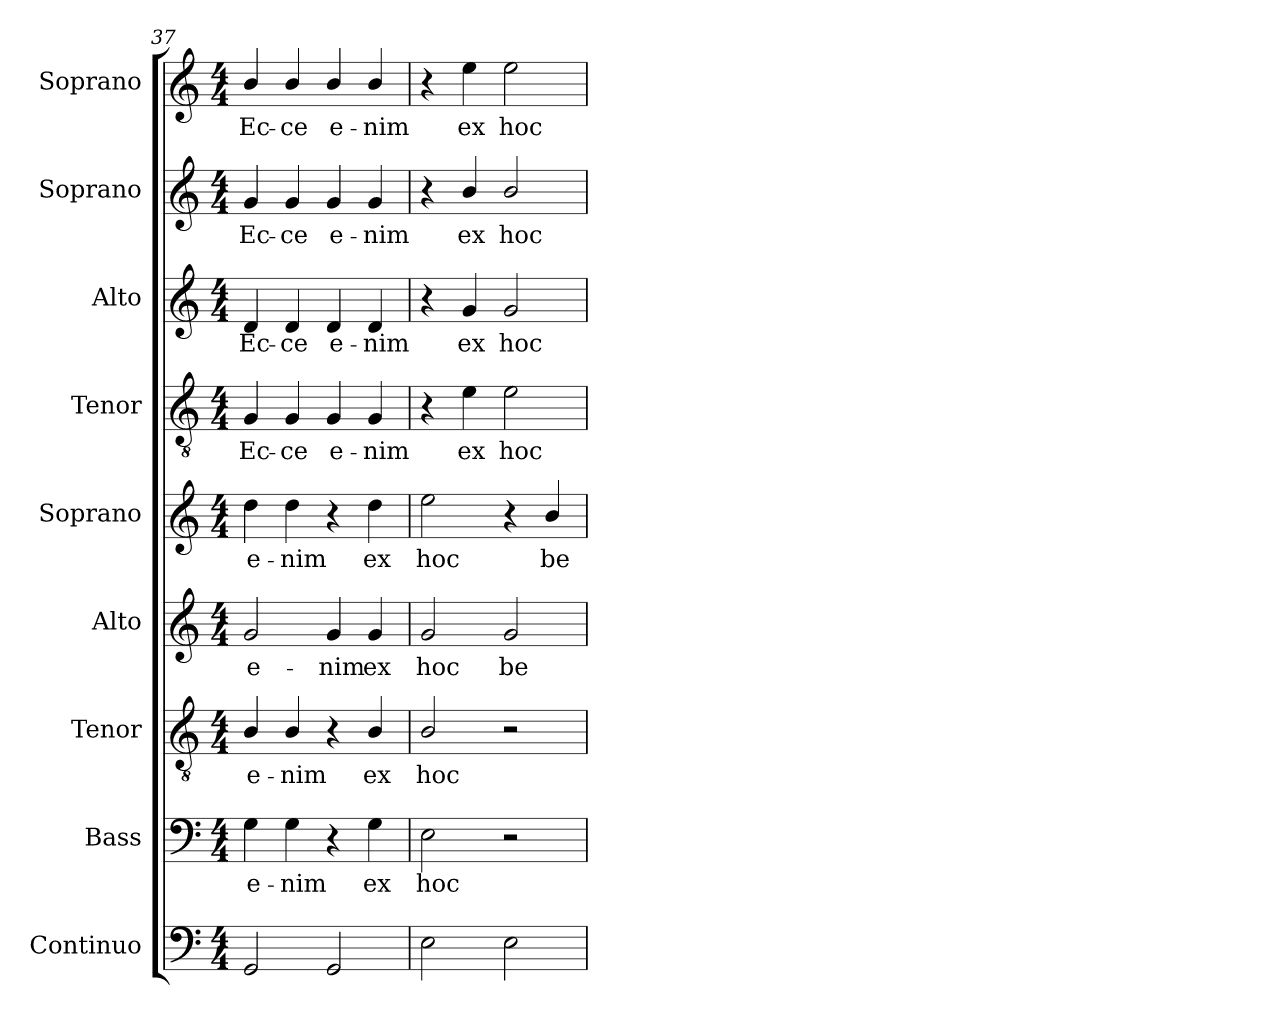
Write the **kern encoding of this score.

**kern	**kern	**text	**kern	**text	**kern	**text	**kern	**text	**kern	**text	**kern	**text	**kern	**text	**kern	**text
*part9	*part8	*part8	*part7	*part7	*part6	*part6	*part5	*part5	*part4	*part4	*part3	*part3	*part2	*part2	*part1	*part1
*staff9	*staff8	*staff8	*staff7	*staff7	*staff6	*staff6	*staff5	*staff5	*staff4	*staff4	*staff3	*staff3	*staff2	*staff2	*staff1	*staff1
*I"Continuo	*I"Bass	*	*I"Tenor	*	*I"Alto	*	*I"Soprano	*	*I"Tenor	*	*I"Alto	*	*I"Soprano	*	*I"Soprano	*
*I'Cont.	*I'B.	*	*I'T.	*	*I'A.	*	*I'S.	*	*I'T.	*	*I'A.	*	*I'S.	*	*I'S.	*
*clefF4	*clefF4	*	*clefGv2	*	*clefG2	*	*clefG2	*	*clefGv2	*	*clefG2	*	*clefG2	*	*clefG2	*
*	*	*	*ITrd7c12	*	*	*	*	*	*ITrd7c12	*	*	*	*	*	*	*
*k[]	*k[]	*	*k[]	*	*k[]	*	*k[]	*	*k[]	*	*k[]	*	*k[]	*	*k[]	*
*C:	*C:	*	*C:	*	*C:	*	*C:	*	*C:	*	*C:	*	*C:	*	*C:	*
*M4/4	*M4/4	*	*M4/4	*	*M4/4	*	*M4/4	*	*M4/4	*	*M4/4	*	*M4/4	*	*M4/4	*
=37	=37	=37	=37	=37	=37	=37	=37	=37	=37	=37	=37	=37	=37	=37	=37	=37
!	!	!LO:LY:b:color=#000000	!	!	!	!	!	!	!	!	!	!	!	!	!	!
!	!	!	!	!LO:LY:b:color=#000000	!	!	!	!	!	!	!	!	!	!	!	!
!	!	!	!	!	!	!LO:LY:b:color=#000000	!	!	!	!	!	!	!	!	!	!
!	!	!	!	!	!	!	!	!LO:LY:b:color=#000000	!	!	!	!	!	!	!	!
!	!	!	!	!	!	!	!	!	!	!LO:LY:b:color=#000000	!	!	!	!	!	!
!	!	!	!	!	!	!	!	!	!	!	!	!LO:LY:b:color=#000000	!	!	!	!
!	!	!	!	!	!	!	!	!	!	!	!	!	!	!LO:LY:b:color=#000000	!	!
!	!	!	!	!	!	!	!	!	!	!	!	!	!	!	!	!LO:LY:b:color=#000000
2GGi/	4Gi\	e-	4BBi/	e-	2gi/	e-	4ddi\	e-	4GGi/	Ec-	4di/	Ec-	4gi/	Ec-	4bi/	Ec-
!	!	!LO:LY:b:color=#000000	!	!	!	!	!	!	!	!	!	!	!	!	!	!
!	!	!	!	!LO:LY:b:color=#000000	!	!	!	!	!	!	!	!	!	!	!	!
!	!	!	!	!	!	!	!	!LO:LY:b:color=#000000	!	!	!	!	!	!	!	!
!	!	!	!	!	!	!	!	!	!	!LO:LY:b:color=#000000	!	!	!	!	!	!
!	!	!	!	!	!	!	!	!	!	!	!	!LO:LY:b:color=#000000	!	!	!	!
!	!	!	!	!	!	!	!	!	!	!	!	!	!	!LO:LY:b:color=#000000	!	!
!	!	!	!	!	!	!	!	!	!	!	!	!	!	!	!	!LO:LY:b:color=#000000
.	4Gi\	-nim	4BBi/	-nim	.	.	4ddi\	-nim	4GGi/	-ce	4di/	-ce	4gi/	-ce	4bi/	-ce
!	!	!	!	!	!	!LO:LY:b:color=#000000	!	!	!	!	!	!	!	!	!	!
!	!	!	!	!	!	!	!	!	!	!LO:LY:b:color=#000000	!	!	!	!	!	!
!	!	!	!	!	!	!	!	!	!	!	!	!LO:LY:b:color=#000000	!	!	!	!
!	!	!	!	!	!	!	!	!	!	!	!	!	!	!LO:LY:b:color=#000000	!	!
!	!	!	!	!	!	!	!	!	!	!	!	!	!	!	!	!LO:LY:b:color=#000000
2GGi/	4r	.	4r	.	4gi/	-nim	4r	.	4GGi/	e-	4di/	e-	4gi/	e-	4bi/	e-
!	!	!LO:LY:b:color=#000000	!	!	!	!	!	!	!	!	!	!	!	!	!	!
!	!	!	!	!LO:LY:b:color=#000000	!	!	!	!	!	!	!	!	!	!	!	!
!	!	!	!	!	!	!LO:LY:b:color=#000000	!	!	!	!	!	!	!	!	!	!
!	!	!	!	!	!	!	!	!LO:LY:b:color=#000000	!	!	!	!	!	!	!	!
!	!	!	!	!	!	!	!	!	!	!LO:LY:b:color=#000000	!	!	!	!	!	!
!	!	!	!	!	!	!	!	!	!	!	!	!LO:LY:b:color=#000000	!	!	!	!
!	!	!	!	!	!	!	!	!	!	!	!	!	!	!LO:LY:b:color=#000000	!	!
!	!	!	!	!	!	!	!	!	!	!	!	!	!	!	!	!LO:LY:b:color=#000000
.	4Gi\	ex	4BBi/	ex	4gi/	ex	4ddi\	ex	4GGi/	-nim	4di/	-nim	4gi/	-nim	4bi/	-nim
=38	=38	=38	=38	=38	=38	=38	=38	=38	=38	=38	=38	=38	=38	=38	=38	=38
!	!	!LO:LY:b:color=#000000	!	!	!	!	!	!	!	!	!	!	!	!	!	!
!	!	!	!	!LO:LY:b:color=#000000	!	!	!	!	!	!	!	!	!	!	!	!
!	!	!	!	!	!	!LO:LY:b:color=#000000	!	!	!	!	!	!	!	!	!	!
!	!	!	!	!	!	!	!	!LO:LY:b:color=#000000	!	!	!	!	!	!	!	!
2Ei\	2Ei\	hoc	2BBi/	hoc	2gi/	hoc	2eei\	hoc	4r	.	4r	.	4r	.	4r	.
!	!	!	!	!	!	!	!	!	!	!LO:LY:b:color=#000000	!	!	!	!	!	!
!	!	!	!	!	!	!	!	!	!	!	!	!LO:LY:b:color=#000000	!	!	!	!
!	!	!	!	!	!	!	!	!	!	!	!	!	!	!LO:LY:b:color=#000000	!	!
!	!	!	!	!	!	!	!	!	!	!	!	!	!	!	!	!LO:LY:b:color=#000000
.	.	.	.	.	.	.	.	.	4Ei\	ex	4gi/	ex	4bi/	ex	4eei\	ex
!	!	!	!	!	!	!LO:LY:b:color=#000000	!	!	!	!	!	!	!	!	!	!
!	!	!	!	!	!	!	!	!	!	!LO:LY:b:color=#000000	!	!	!	!	!	!
!	!	!	!	!	!	!	!	!	!	!	!	!LO:LY:b:color=#000000	!	!	!	!
!	!	!	!	!	!	!	!	!	!	!	!	!	!	!LO:LY:b:color=#000000	!	!
!	!	!	!	!	!	!	!	!	!	!	!	!	!	!	!	!LO:LY:b:color=#000000
2Ei\	2r	.	2r	.	2gi/	be-	4r	.	2Ei\	hoc	2gi/	hoc	2bi/	hoc	2eei\	hoc
!	!	!	!	!	!	!	!	!LO:LY:b:color=#000000	!	!	!	!	!	!	!	!
.	.	.	.	.	.	.	4bi/	be-	.	.	.	.	.	.	.	.
=	=	=	=	=	=	=	=	=	=	=	=	=	=	=	=	=
*-	*-	*-	*-	*-	*-	*-	*-	*-	*-	*-	*-	*-	*-	*-	*-	*-
